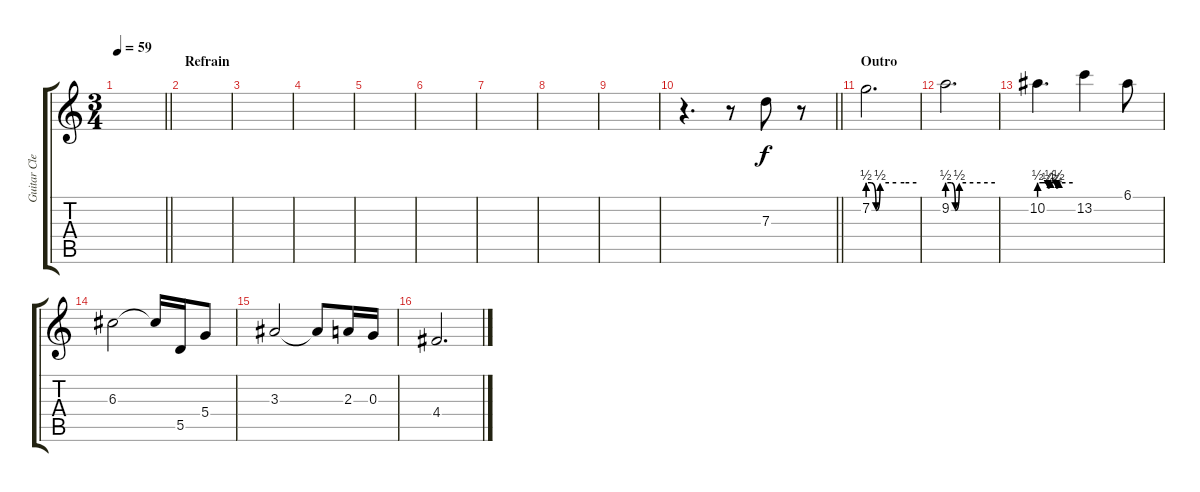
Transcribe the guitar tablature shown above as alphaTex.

\track ("Guitar Clean" "Guitar Cle") {instrument electricguitarclean}
\staff {score tabs}
\tuning (E4 B3 G3 D3 A2 E2) {hide}
\ts (3 4)
\tempo 59
\clef g2
\barLineRight lightlight
\ks c
|
\section ("" "Refrain")
|
|
|
|
|
|
|
|
\barLineRight lightlight
r.4{d} r.8 7.3.8 r.8 |
\section ("" "Outro")
7.2{be (custom 0 2 4 2 10 0 15 2 35 2 45 2 60 2)}.2{d} |
9.2{be (custom 0 2 5 2 10 0 15 2 60 2)}.2{d} |
10.2{be (custom 0 2 10 2 15 1 20 2 25 2 30 1 35 2 60 2)}.4{d} 13.2.4 6.1.8 |
6.3.2 6.3{t}.16 5.5.16 5.4.8 |
3.3.2 3.3{t}.8 2.3.16 0.3.16 |
4.4.2{d}
